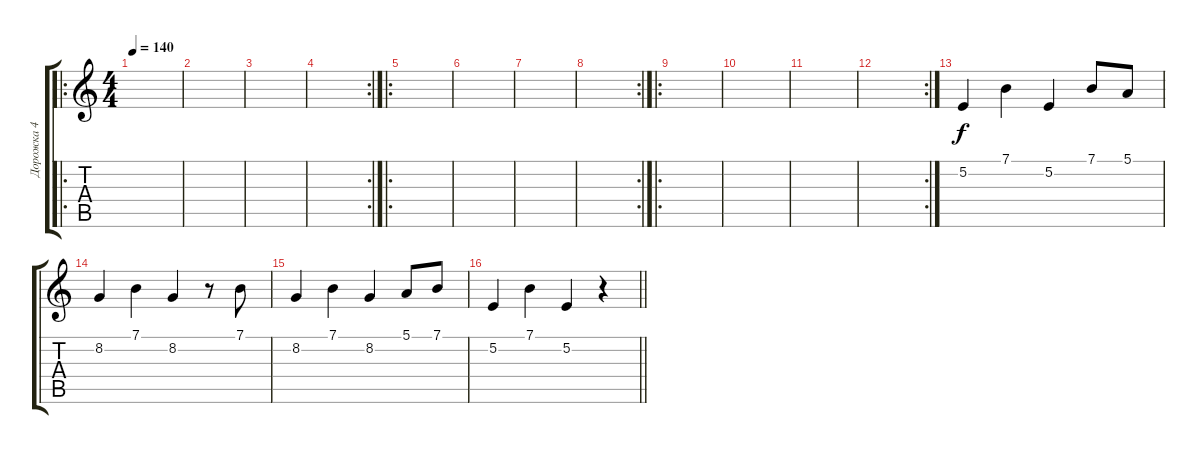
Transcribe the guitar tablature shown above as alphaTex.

\track ("Дорожка 4" "Дорожка 4") {instrument fx5brightness}
\staff {score tabs}
\tuning (E4 B3 G3 D3 A2 E2) {hide}
\ro
\ts (4 4)
\tempo 140
\clef g2
\ks c
|
|
|
\rc 2
|
\ro
|
|
|
\rc 2
|
\ro
|
|
|
\rc 2
|
5.2.4 7.1.4 5.2.4 7.1.8 5.1.8 |
8.2.4 7.1.4 8.2.4 r.8 7.1.8 |
8.2.4 7.1.4 8.2.4 5.1.8 7.1.8 |
\barLineRight lightlight
5.2.4 7.1.4 5.2.4 r.4
